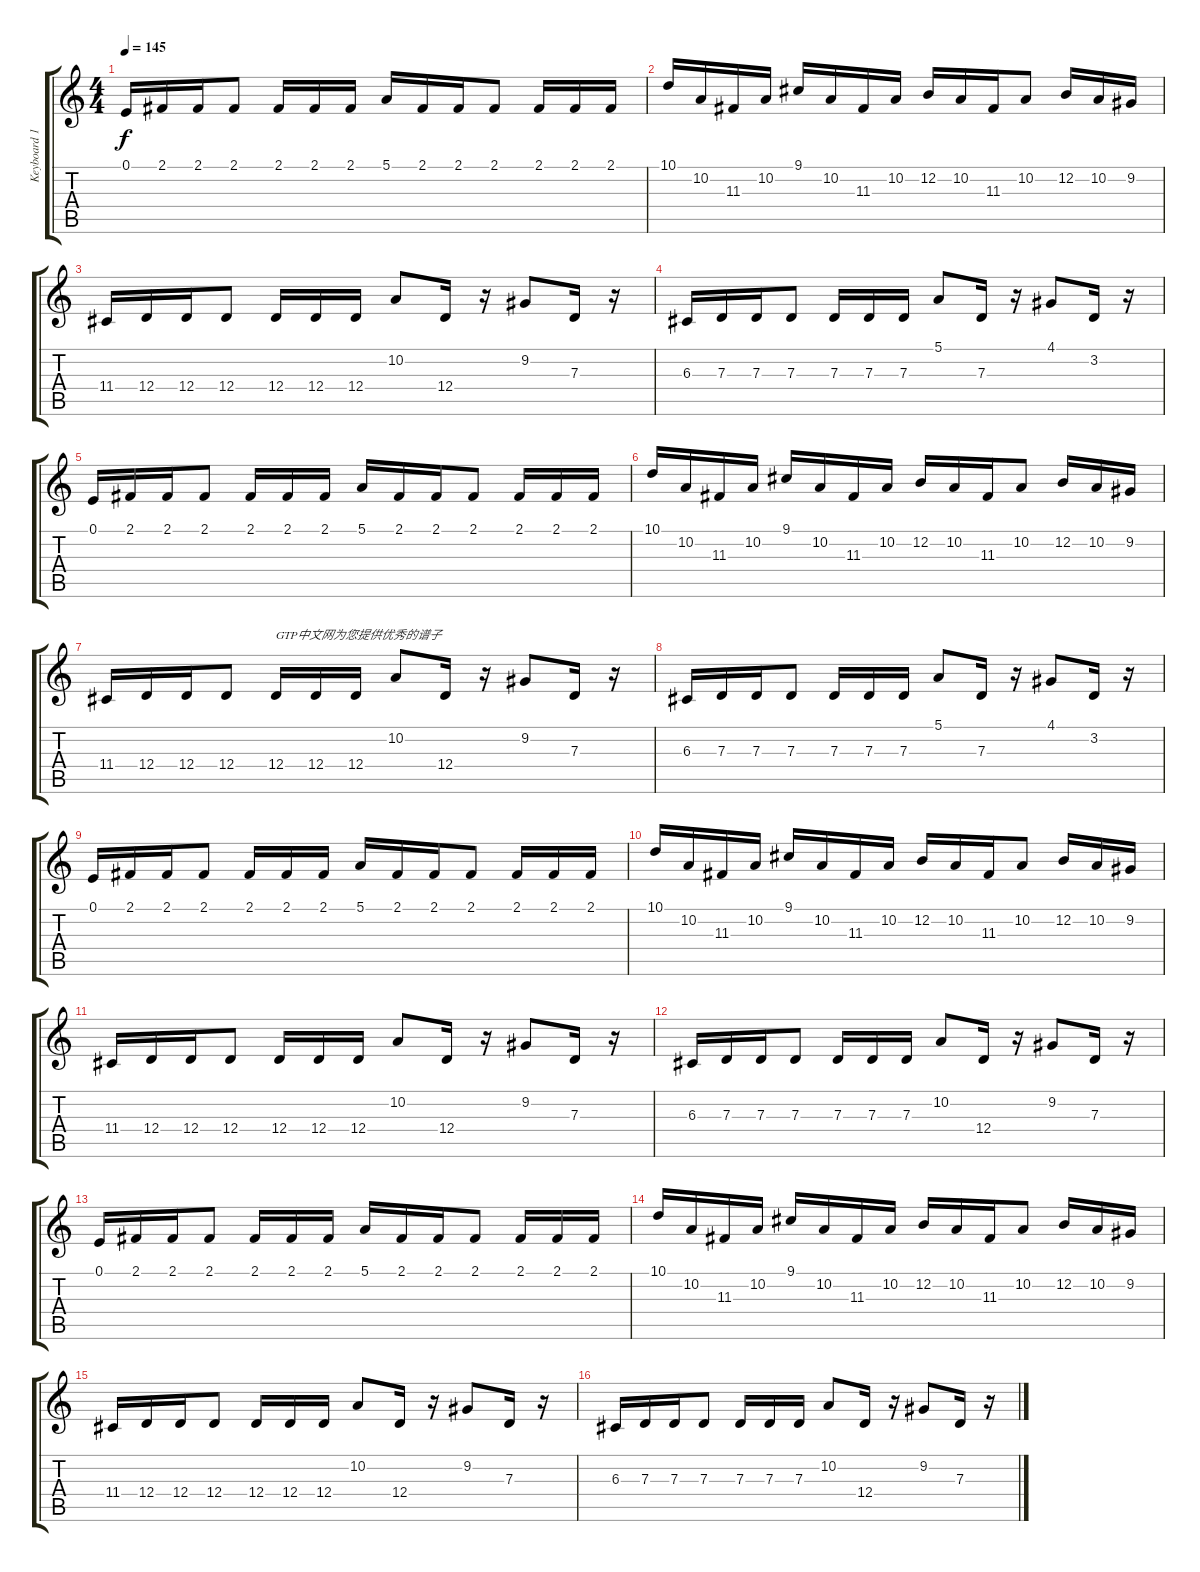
\track ("Keyboard 1." "Keyboard 1") {instrument harpsichord}
\staff {score tabs}
\tuning (E4 B3 G3 D3 A2 E2) {hide}
\ts (4 4)
\tempo 145
\clef g2
\ks c
0.1.16{dy f instrument harpsichord} 2.1.16 2.1.16 2.1.8 2.1.16 2.1.16 2.1.16 5.1.16 2.1.16 2.1.16 2.1.8 2.1.16 2.1.16 2.1.16 |
10.1.16 10.2.16 11.3.16 10.2.16 9.1.16 10.2.16 11.3.16 10.2.16 12.2.16 10.2.16 11.3.16 10.2.8 12.2.16 10.2.16 9.2.16 |
11.4.16 12.4.16 12.4.16 12.4.8 12.4.16 12.4.16 12.4.16 10.2.8 12.4.16 r.16 9.2.8 7.3.16 r.16 |
6.3.16 7.3.16 7.3.16 7.3.8 7.3.16 7.3.16 7.3.16 5.1.8 7.3.16 r.16 4.1.8 3.2.16 r.16 |
0.1.16 2.1.16 2.1.16 2.1.8 2.1.16 2.1.16 2.1.16 5.1.16 2.1.16 2.1.16 2.1.8 2.1.16 2.1.16 2.1.16 |
10.1.16 10.2.16 11.3.16 10.2.16 9.1.16 10.2.16 11.3.16 10.2.16 12.2.16 10.2.16 11.3.16 10.2.8 12.2.16 10.2.16 9.2.16 |
11.4.16 12.4.16 12.4.16 12.4.8 12.4.16{txt "GTP中文网为您提供优秀的谱子"} 12.4.16 12.4.16 10.2.8 12.4.16 r.16 9.2.8 7.3.16 r.16 |
6.3.16 7.3.16 7.3.16 7.3.8 7.3.16 7.3.16 7.3.16 5.1.8 7.3.16 r.16 4.1.8 3.2.16 r.16 |
0.1.16 2.1.16 2.1.16 2.1.8 2.1.16 2.1.16 2.1.16 5.1.16 2.1.16 2.1.16 2.1.8 2.1.16 2.1.16 2.1.16 |
10.1.16 10.2.16 11.3.16 10.2.16 9.1.16 10.2.16 11.3.16 10.2.16 12.2.16 10.2.16 11.3.16 10.2.8 12.2.16 10.2.16 9.2.16 |
11.4.16 12.4.16 12.4.16 12.4.8 12.4.16 12.4.16 12.4.16 10.2.8 12.4.16 r.16 9.2.8 7.3.16 r.16 |
6.3.16 7.3.16 7.3.16 7.3.8 7.3.16 7.3.16 7.3.16 10.2.8 12.4.16 r.16 9.2.8 7.3.16 r.16 |
0.1.16 2.1.16 2.1.16 2.1.8 2.1.16 2.1.16 2.1.16 5.1.16 2.1.16 2.1.16 2.1.8 2.1.16 2.1.16 2.1.16 |
10.1.16 10.2.16 11.3.16 10.2.16 9.1.16 10.2.16 11.3.16 10.2.16 12.2.16 10.2.16 11.3.16 10.2.8 12.2.16 10.2.16 9.2.16 |
11.4.16 12.4.16 12.4.16 12.4.8 12.4.16 12.4.16 12.4.16 10.2.8 12.4.16 r.16 9.2.8 7.3.16 r.16 |
6.3.16 7.3.16 7.3.16 7.3.8 7.3.16 7.3.16 7.3.16 10.2.8 12.4.16 r.16 9.2.8 7.3.16 r.16
